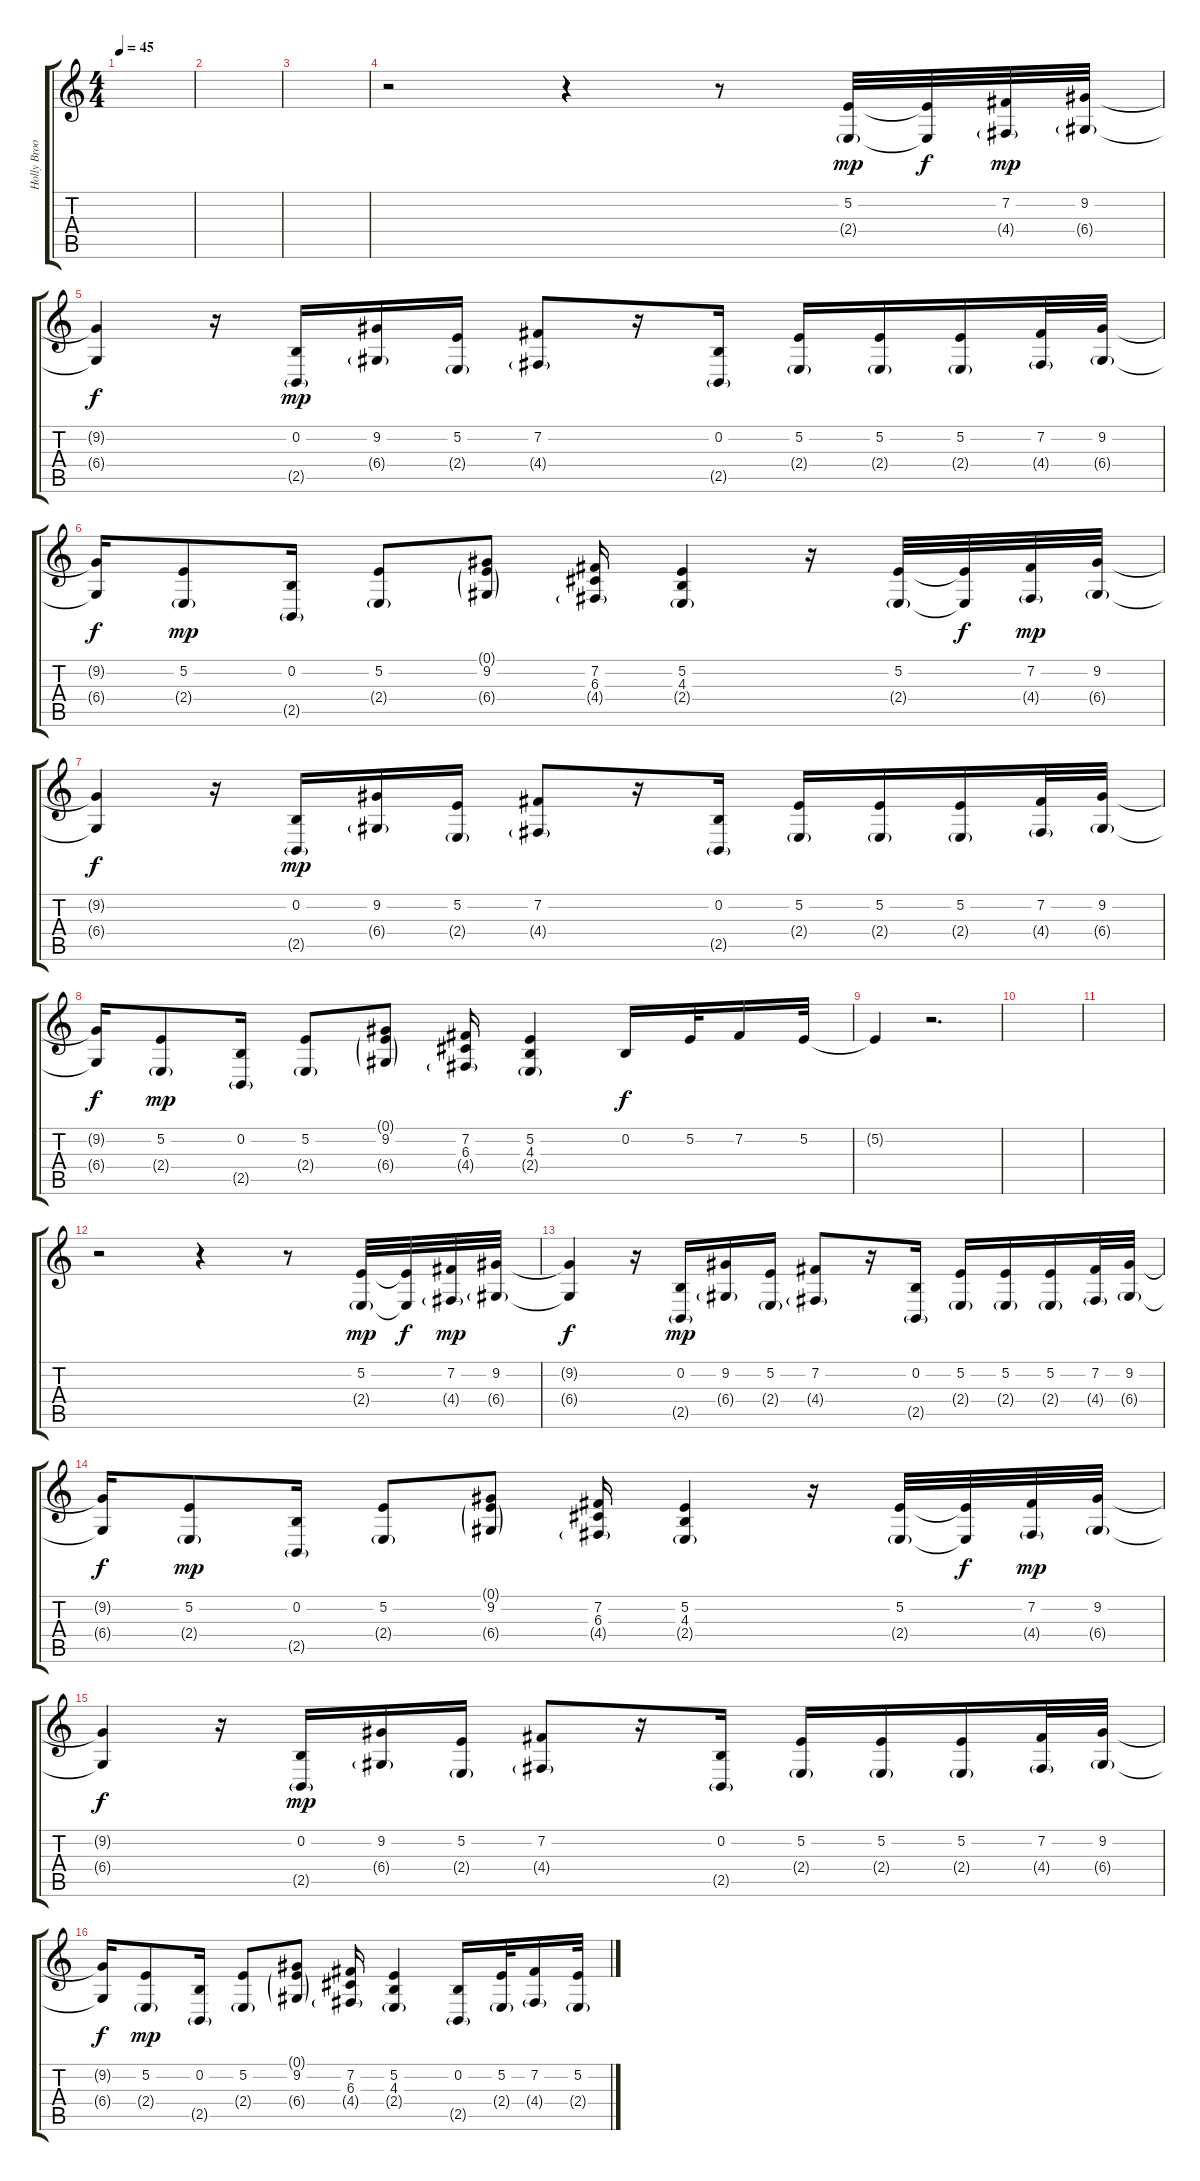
\track ("Holly Brook &  Jonah Matranga - Vocals" "Holly Broo") {instrument ocarina}
\staff {score tabs}
\tuning (E4 B3 G3 D3 A2 E2) {hide}
\ts (4 4)
\tempo 45
\clef g2
\ks c
|
|
|
r.2 r.4 r.8 (5.2 2.4{g}).32{dy mp} (5.2{t} 2.4{t}).32{dy f} (7.2 4.4{g}).32{dy mp} (9.2 6.4{g}).32 |
(9.2{t} 6.4{t}).4{dy f} r.16 (0.2 2.5{g}).16{dy mp} (9.2 6.4{g}).16 (5.2 2.4{g}).16 (7.2 4.4{g}).8 r.16 (0.2 2.5{g}).16 (5.2 2.4{g}).16 (5.2 2.4{g}).16 (5.2 2.4{g}).16 (7.2 4.4{g}).32 (9.2 6.4{g}).32 |
(9.2{t} 6.4{t}).16{dy f} (5.2 2.4{g}).8{dy mp} (0.2 2.5{g}).16 (5.2 2.4{g}).8 (0.1{g} 9.2 6.4{g}).8 (7.2 6.3 4.4{g}).16 (5.2 4.3 2.4{g}).4 r.16 (5.2 2.4{g}).32 (5.2{t} 2.4{t}).32{dy f} (7.2 4.4{g}).32{dy mp} (9.2 6.4{g}).32 |
(9.2{t} 6.4{t}).4{dy f} r.16 (0.2 2.5{g}).16{dy mp} (9.2 6.4{g}).16 (5.2 2.4{g}).16 (7.2 4.4{g}).8 r.16 (0.2 2.5{g}).16 (5.2 2.4{g}).16 (5.2 2.4{g}).16 (5.2 2.4{g}).16 (7.2 4.4{g}).32 (9.2 6.4{g}).32 |
(9.2{t} 6.4{t}).16{dy f} (5.2 2.4{g}).8{dy mp} (0.2 2.5{g}).16 (5.2 2.4{g}).8 (0.1{g} 9.2 6.4{g}).8 (7.2 6.3 4.4{g}).16 (5.2 4.3 2.4{g}).4 0.2.16{dy f} 5.2.32 7.2.16 5.2.32 |
5.2{t}.4 r.2{d} |
|
|
r.2 r.4 r.8 (5.2 2.4{g}).32{dy mp} (5.2{t} 2.4{t}).32{dy f} (7.2 4.4{g}).32{dy mp} (9.2 6.4{g}).32 |
(9.2{t} 6.4{t}).4{dy f} r.16 (0.2 2.5{g}).16{dy mp} (9.2 6.4{g}).16 (5.2 2.4{g}).16 (7.2 4.4{g}).8 r.16 (0.2 2.5{g}).16 (5.2 2.4{g}).16 (5.2 2.4{g}).16 (5.2 2.4{g}).16 (7.2 4.4{g}).32 (9.2 6.4{g}).32 |
(9.2{t} 6.4{t}).16{dy f} (5.2 2.4{g}).8{dy mp} (0.2 2.5{g}).16 (5.2 2.4{g}).8 (0.1{g} 9.2 6.4{g}).8 (7.2 6.3 4.4{g}).16 (5.2 4.3 2.4{g}).4 r.16 (5.2 2.4{g}).32 (5.2{t} 2.4{t}).32{dy f} (7.2 4.4{g}).32{dy mp} (9.2 6.4{g}).32 |
(9.2{t} 6.4{t}).4{dy f} r.16 (0.2 2.5{g}).16{dy mp} (9.2 6.4{g}).16 (5.2 2.4{g}).16 (7.2 4.4{g}).8 r.16 (0.2 2.5{g}).16 (5.2 2.4{g}).16 (5.2 2.4{g}).16 (5.2 2.4{g}).16 (7.2 4.4{g}).32 (9.2 6.4{g}).32 |
(9.2{t} 6.4{t}).16{dy f} (5.2 2.4{g}).8{dy mp} (0.2 2.5{g}).16 (5.2 2.4{g}).8 (0.1{g} 9.2 6.4{g}).8 (7.2 6.3 4.4{g}).16 (5.2 4.3 2.4{g}).4 (0.2 2.5{g}).16 (5.2 2.4{g}).32 (7.2 4.4{g}).16 (5.2 2.4{g}).32
